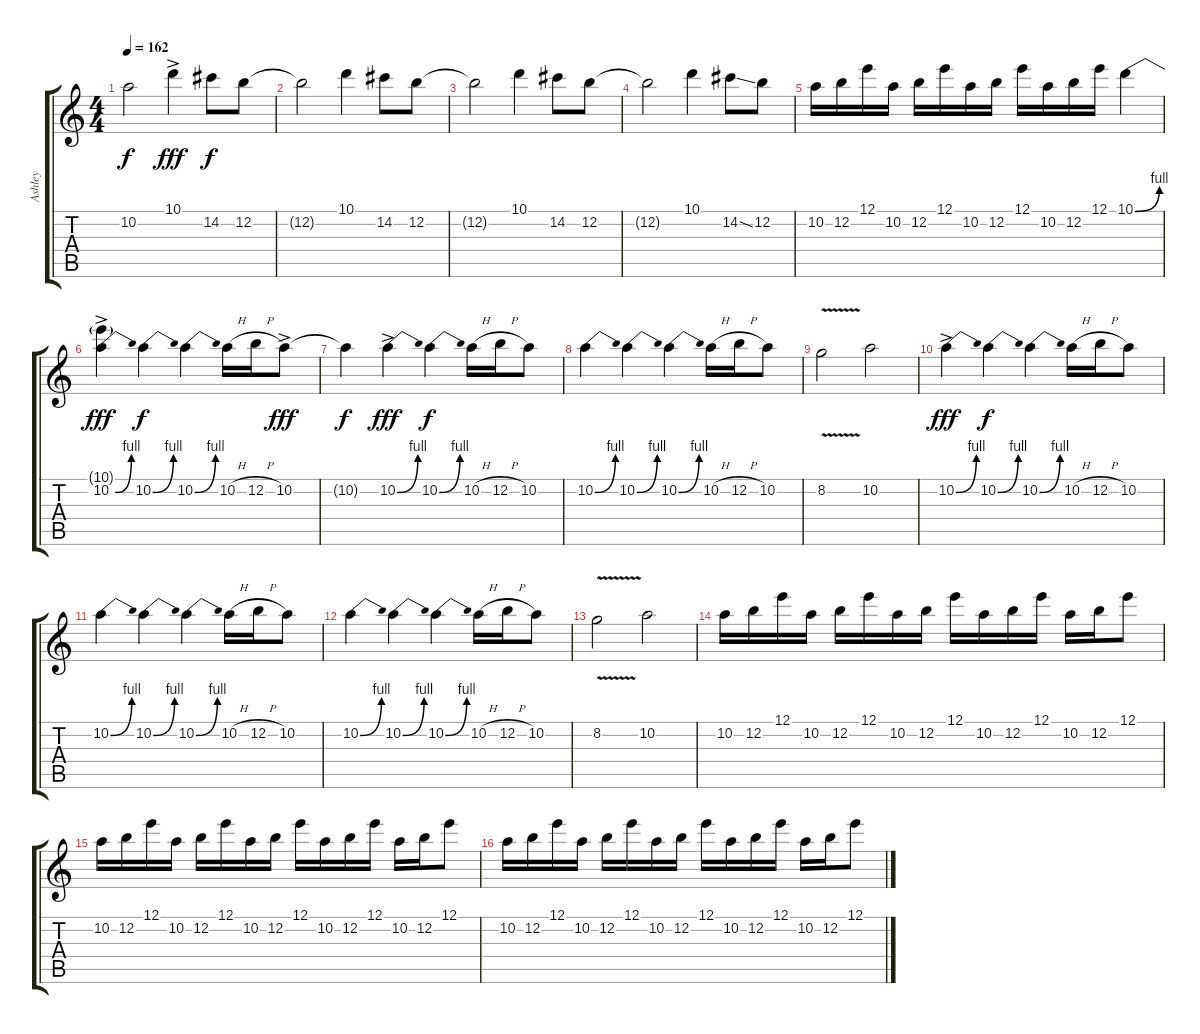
\track ("Ashley" "Ashley") {instrument distortionguitar}
\staff {score tabs}
\tuning (E4 B3 G3 D3 A2 E2) {hide}
\ts (4 4)
\tempo 162
\clef g2
\ks c
10.2{t}.2{dy f} 10.1{ac}.4{dy fff} 14.2.8{dy f} 12.2.8 |
12.2{t}.2 10.1.4 14.2.8 12.2.8 |
12.2{t}.2 10.1.4 14.2.8 12.2.8 |
12.2{t}.2 10.1.4 14.2{ss}.8 12.2.8 |
10.2.16 12.2.16 12.1.16 10.2.16 12.2.16 12.1.16 10.2.16 12.2.16 12.1.16 10.2.16 12.2.16 12.1.16 10.1{be (bend 0 0 60 4)}.4 |
(10.1{t} 10.2{be (bend 0 0 60 4) ac}).4{dy fff} 10.2{be (bend 0 0 60 4)}.4{dy f} 10.2{be (bend 0 0 60 4)}.4 10.2{h}.16 12.2{h}.16 10.2{ac}.8{dy fff} |
10.2{t}.4{dy f} 10.2{be (bend 0 0 60 4) ac}.4{dy fff} 10.2{be (bend 0 0 60 4)}.4{dy f} 10.2{h}.16 12.2{h}.16 10.2.8 |
10.2{be (bend 0 0 60 4)}.4 10.2{be (bend 0 0 60 4)}.4 10.2{be (bend 0 0 60 4)}.4 10.2{h}.16 12.2{h}.16 10.2.8 |
8.2{v}.2 10.2.2 |
10.2{be (bend 0 0 60 4) ac}.4{dy fff} 10.2{be (bend 0 0 60 4)}.4{dy f} 10.2{be (bend 0 0 60 4)}.4 10.2{h}.16 12.2{h}.16 10.2.8 |
10.2{be (bend 0 0 60 4)}.4 10.2{be (bend 0 0 60 4)}.4 10.2{be (bend 0 0 60 4)}.4 10.2{h}.16 12.2{h}.16 10.2.8 |
10.2{be (bend 0 0 60 4)}.4 10.2{be (bend 0 0 60 4)}.4 10.2{be (bend 0 0 60 4)}.4 10.2{h}.16 12.2{h}.16 10.2.8 |
8.2{v}.2 10.2.2 |
10.2.16 12.2.16 12.1.16 10.2.16 12.2.16 12.1.16 10.2.16 12.2.16 12.1.16 10.2.16 12.2.16 12.1.16 10.2.16 12.2.16 12.1.8 |
10.2.16 12.2.16 12.1.16 10.2.16 12.2.16 12.1.16 10.2.16 12.2.16 12.1.16 10.2.16 12.2.16 12.1.16 10.2.16 12.2.16 12.1.8 |
10.2.16 12.2.16 12.1.16 10.2.16 12.2.16 12.1.16 10.2.16 12.2.16 12.1.16 10.2.16 12.2.16 12.1.16 10.2.16 12.2.16 12.1.8
